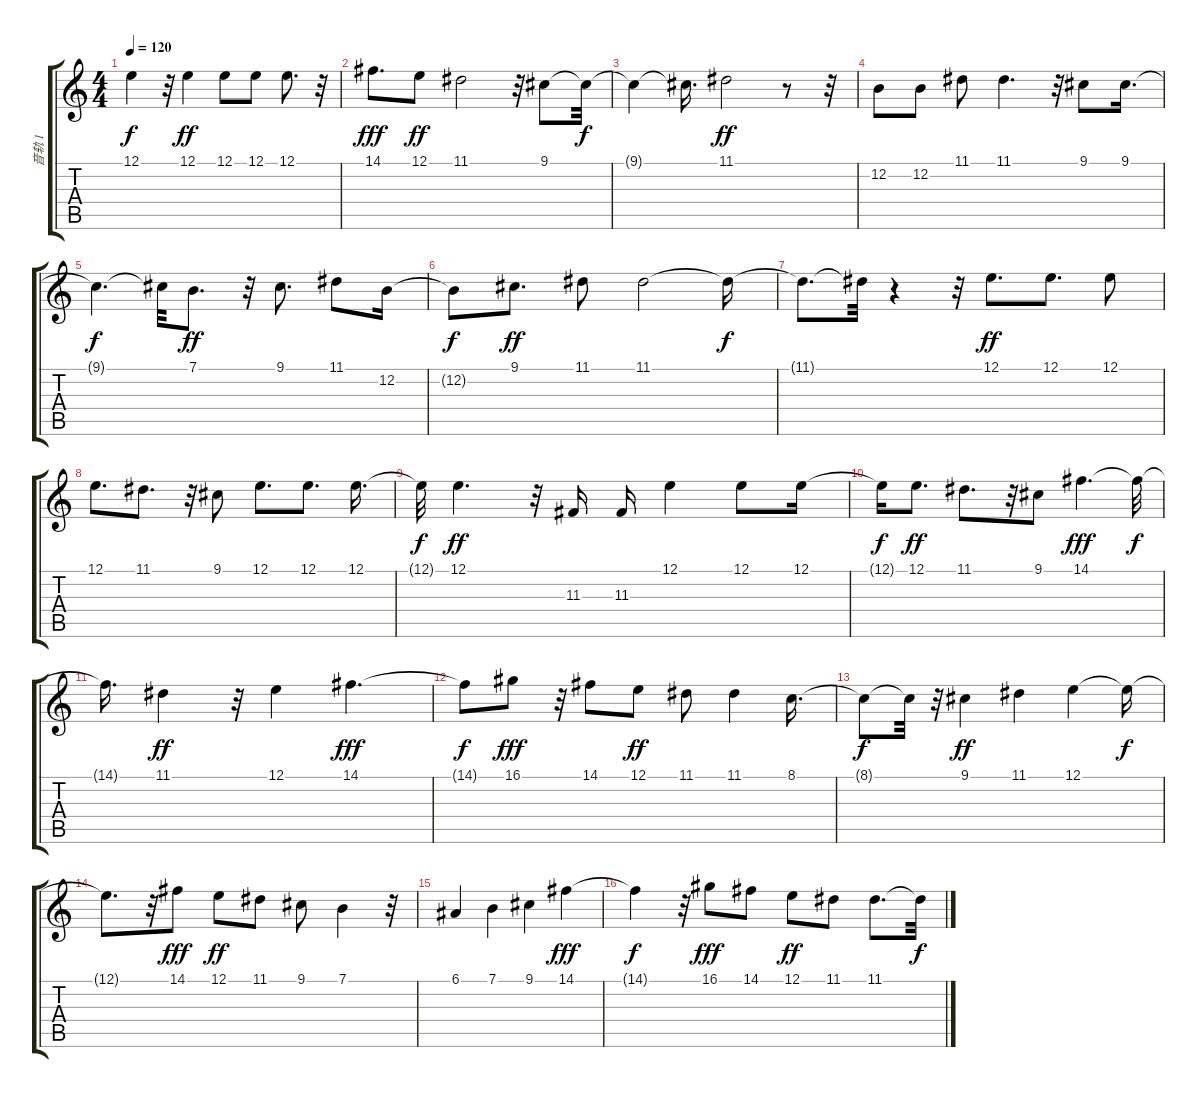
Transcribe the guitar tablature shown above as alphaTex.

\track ("音轨 1" "音轨 1") {instrument flute}
\staff {score tabs}
\tuning (E4 B3 G3 D3 A2 E2) {hide}
\ts (4 4)
\tempo 120
\clef g2
\ks c
12.1{t}.4{dy f} r.32 12.1.4{dy ff} 12.1.8 12.1.8 12.1.8{d} r.32 |
14.1.8{d dy fff} 12.1.8{dy ff} 11.1.2 r.32 9.1.8 9.1{t}.32{dy f} |
9.1{t}.4 9.1{t}.16{d} 11.1.2{dy ff} r.8 r.32 |
12.2.8 12.2.8 11.1.8 11.1.4{d} r.32 9.1.8 9.1.16{d} |
9.1{t}.4{d dy f} 9.1{t}.32 7.1.8{d dy ff} r.32 9.1.8{d} 11.1.8 12.2.16 |
12.2{t}.8{dy f} 9.1.8{d dy ff} 11.1.8 11.1.2 11.1{t}.16{dy f} |
11.1{t}.8{d} 11.1{t}.32 r.4 r.32 12.1.8{d dy ff} 12.1.8{d} 12.1.8 |
12.1.8{d} 11.1.8{d} r.32 9.1.8 12.1.8{d} 12.1.8{d} 12.1.16{d} |
12.1{t}.32{dy f} 12.1.4{d dy ff} r.32 11.3.16 11.3.16 12.1.4 12.1.8 12.1.16 |
12.1{t}.16{dy f} 12.1.8{d dy ff} 11.1.8{d} r.32 9.1.8 14.1.4{d dy fff} 14.1{t}.32{dy f} |
14.1{t}.16{d} 11.1.4{dy ff} r.32 12.1.4 14.1.4{d dy fff} |
14.1{t}.8{dy f} 16.1.8{dy fff} r.32 14.1.8 12.1.8{dy ff} 11.1.8 11.1.4 8.1.16{d} |
8.1{t}.8{dy f} 8.1{t}.32 r.32 9.1.4{dy ff} 11.1.4 12.1.4 12.1{t}.16{dy f} |
12.1{t}.8{d} r.32 14.1.8{dy fff} 12.1.8{dy ff} 11.1.8 9.1.8 7.1.4 r.32 |
6.1.4 7.1.4 9.1.4 14.1.4{dy fff} |
14.1{t}.4{dy f} r.32 16.1.8{dy fff} 14.1.8 12.1.8{dy ff} 11.1.8 11.1.8{d} 11.1{t}.32{dy f}
